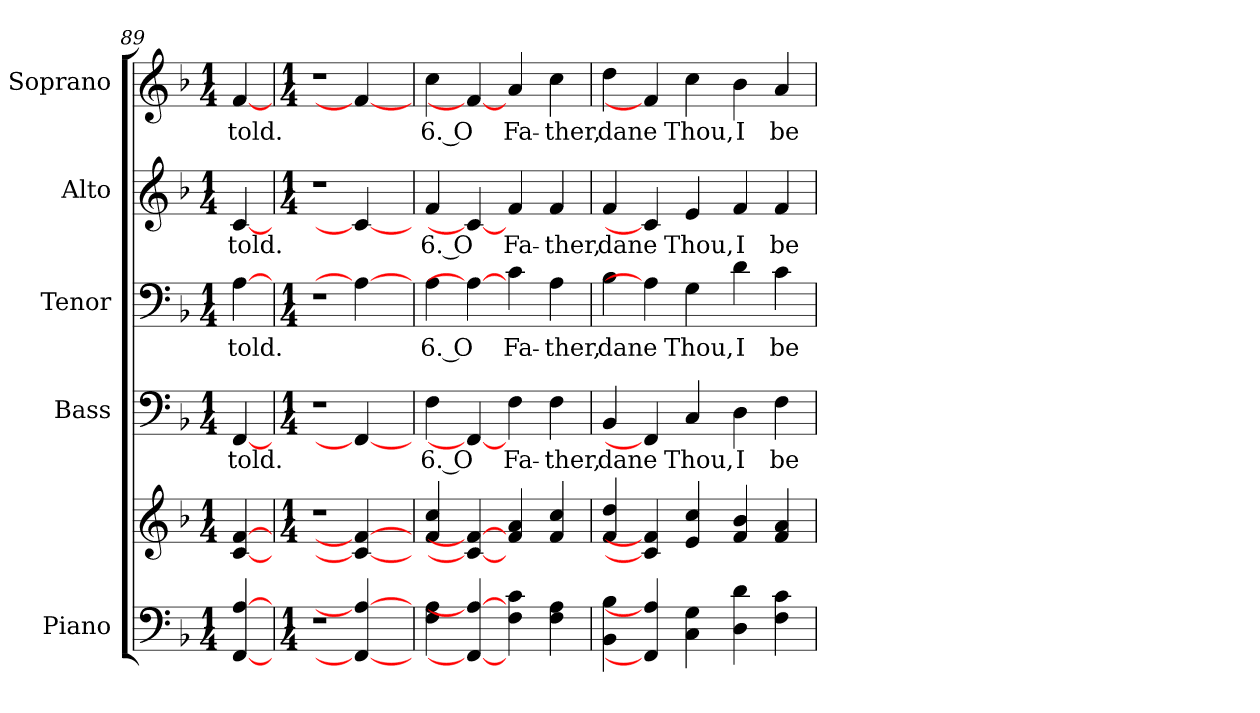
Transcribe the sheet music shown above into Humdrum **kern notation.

**kern	**kern	**kern	**text	**kern	**text	**kern	**text	**kern	**text
*part5	*part5	*part4	*part4	*part3	*part3	*part2	*part2	*part1	*part1
*staff6	*staff5	*staff4	*staff4	*staff3	*staff3	*staff2	*staff2	*staff1	*staff1
*I"Piano	*	*I"Bass	*	*I"Tenor	*	*I"Alto	*	*I"Soprano	*
*I'Pno.	*	*I'B.	*	*I'T.	*	*I'A.	*	*I'S.	*
*clefF4	*clefG2	*clefF4	*	*clefF4	*	*clefG2	*	*clefG2	*
*k[b-]	*k[b-]	*k[b-]	*	*k[b-]	*	*k[b-]	*	*k[b-]	*
*F:	*F:	*F:	*	*F:	*	*F:	*	*F:	*
*M1/4	*M1/4	*M1/4	*	*M1/4	*	*M1/4	*	*M1/4	*
=89	=89	=89	=89	=89	=89	=89	=89	=89	=89
!	!	!	!LO:LY:b:color=#000000	!	!	!	!	!	!
!	!	!	!	!	!LO:LY:b:color=#000000	!	!	!	!
!	!	!	!	!	!	!	!LO:LY:b:color=#000000	!	!
!	!	!	!	!	!	!	!	!	!LO:LY:b:color=#000000
[4FFi [4Ai	[4ci [4fi	[4FFi	told.	[4Ai	told.	[4ci	told.	[4fi	told.
!!LO:PB:g=z
=90	=90	=90	=90	=90	=90	=90	=90	=90	=90
*M1/4	*M1/4	*M1/4	*	*M1/4	*	*M1/4	*	*M1/4	*
!LO:N:vis=1	!LO:N:vis=1	!LO:N:vis=1	!	!LO:N:vis=1	!	!LO:N:vis=1	!	!LO:N:vis=1	!
4r	4r	4r	.	4r	.	4r	.	4r	.
4FFi_ 4Ai_	4ci_ 4fi_	4FFi_	.	4Ai_	.	4ci_	.	4fi_	.
=91	=91	=91	=91	=91	=91	=91	=91	=91	=91
!	!	!	!LO:LY:b:color=#000000	!	!	!	!	!	!
!	!	!	!	!	!LO:LY:b:color=#000000	!	!	!	!
!	!	!	!	!	!	!	!LO:LY:b:color=#000000	!	!
!	!	!	!	!	!	!	!	!	!LO:LY:b:color=#000000
4Fi\ 4Ai	4fi/ 4cci	4Fi\	6. O	4Ai\	6. O	4fi/	6. O	4cci\	6. O
4FFi_ 4Ai_	4ci_ 4fi_	4FFi_	.	4Ai_	.	4ci_	.	4fi_	.
!	!	!	!LO:LY:b:color=#000000	!	!	!	!	!	!
!	!	!	!	!	!LO:LY:b:color=#000000	!	!	!	!
!	!	!	!	!	!	!	!LO:LY:b:color=#000000	!	!
!	!	!	!	!	!	!	!	!	!LO:LY:b:color=#000000
4Fi\ 4ci	4fi/ 4ai	4Fi\	Fa-	4ci\	Fa-	4fi/	Fa-	4ai/	Fa-
!	!	!	!LO:LY:b:color=#000000	!	!	!	!	!	!
!	!	!	!	!	!LO:LY:b:color=#000000	!	!	!	!
!	!	!	!	!	!	!	!LO:LY:b:color=#000000	!	!
!	!	!	!	!	!	!	!	!	!LO:LY:b:color=#000000
4Fi\ 4Ai	4fi/ 4cci	4Fi\	-ther,	4Ai\	-ther,	4fi/	-ther,	4cci\	-ther,
=92	=92	=92	=92	=92	=92	=92	=92	=92	=92
!	!	!	!LO:LY:b:color=#000000	!	!	!	!	!	!
!	!	!	!	!	!LO:LY:b:color=#000000	!	!	!	!
!	!	!	!	!	!	!	!LO:LY:b:color=#000000	!	!
!	!	!	!	!	!	!	!	!	!LO:LY:b:color=#000000
4BB-i\ 4B-i	4fi/ 4ddi	4BB-i/	dane	4B-i\	dane	4fi/	dane	4ddi\	dane
4FFi] 4Ai]	4ci] 4fi]	4FFi]	.	4Ai]	.	4ci]	.	4fi]	.
!	!	!	!LO:LY:b:color=#000000	!	!	!	!	!	!
!	!	!	!	!	!LO:LY:b:color=#000000	!	!	!	!
!	!	!	!	!	!	!	!LO:LY:b:color=#000000	!	!
!	!	!	!	!	!	!	!	!	!LO:LY:b:color=#000000
4Ci\ 4Gi	4ei/ 4cci	4Ci/	Thou,	4Gi\	Thou,	4ei/	Thou,	4cci\	Thou,
!	!	!	!LO:LY:b:color=#000000	!	!	!	!	!	!
!	!	!	!	!	!LO:LY:b:color=#000000	!	!	!	!
!	!	!	!	!	!	!	!LO:LY:b:color=#000000	!	!
!	!	!	!	!	!	!	!	!	!LO:LY:b:color=#000000
4Di\ 4di	4fi/ 4b-i	4Di\	I	4di\	I	4fi/	I	4b-i\	I
!	!	!	!LO:LY:b:color=#000000	!	!	!	!	!	!
!	!	!	!	!	!LO:LY:b:color=#000000	!	!	!	!
!	!	!	!	!	!	!	!LO:LY:b:color=#000000	!	!
!	!	!	!	!	!	!	!	!	!LO:LY:b:color=#000000
4Fi\ 4ci	4fi/ 4ai	4Fi\	be-	4ci\	be-	4fi/	be-	4ai/	be-
=	=	=	=	=	=	=	=	=	=
*-	*-	*-	*-	*-	*-	*-	*-	*-	*-
